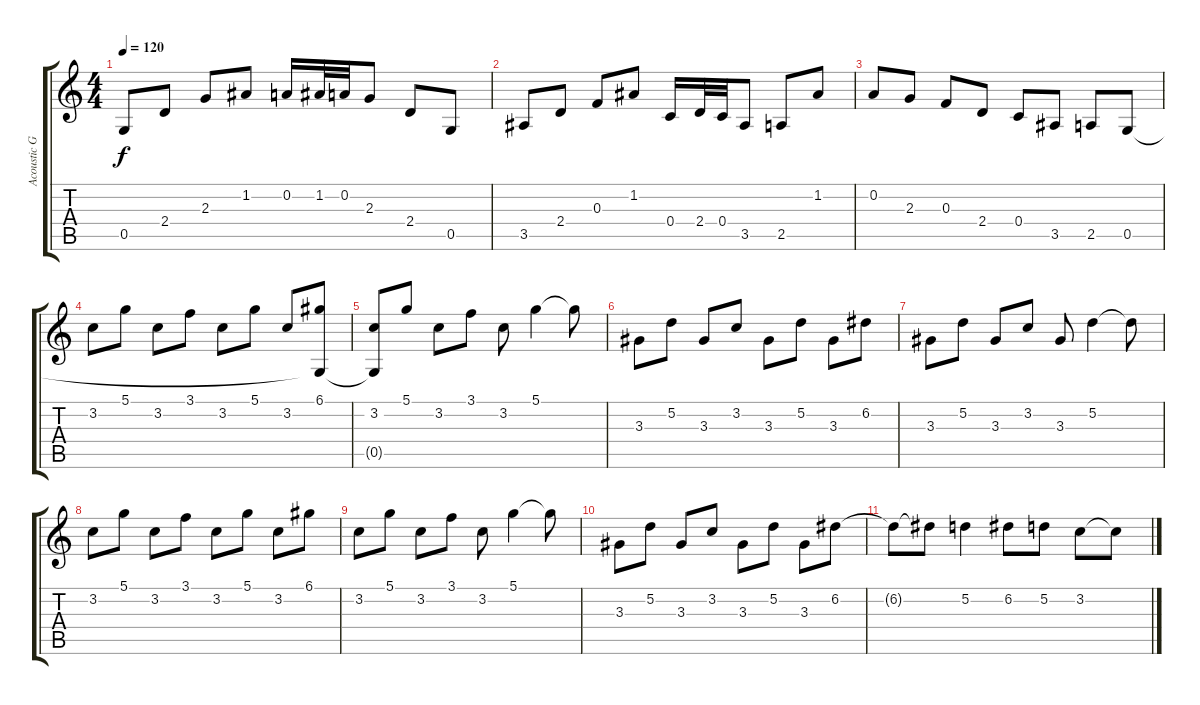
\track ("Acoustic Guitar" "Acoustic G") {instrument acousticguitarsteel}
\staff {score tabs}
\tuning (D4 A3 F3 C3 G2 D2) {hide}
\ts (4 4)
\tempo 120
\clef g2
\ks c
0.5.8{dy f} 2.4.8 2.3.8 1.2.8 0.2.16 1.2.32 0.2.32 2.3.8 2.4.8 0.5.8 |
3.5.8 2.4.8 0.3.8 1.2.8 0.4.16 2.4.32 0.4.32 3.5.8 2.5.8 1.2.8 |
0.2.8 2.3.8 0.3.8 2.4.8 0.4.8 3.5.8 2.5.8 0.5.8 |
3.2.8 5.1.8 3.2.8 3.1.8 3.2.8 5.1.8 3.2.8 (6.1 0.5{t}).8 |
(3.2 0.5{t}).8 5.1.8 3.2.8 3.1.8 3.2.8 5.1.4 5.1{t}.8 |
3.3.8 5.2.8 3.3.8 3.2.8 3.3.8 5.2.8 3.3.8 6.2.8 |
3.3.8 5.2.8 3.3.8 3.2.8 3.3.8 5.2.4 5.2{t}.8 |
3.2.8 5.1.8 3.2.8 3.1.8 3.2.8 5.1.8 3.2.8 6.1.8 |
3.2.8 5.1.8 3.2.8 3.1.8 3.2.8 5.1.4 5.1{t}.8 |
3.3.8 5.2.8 3.3.8 3.2.8 3.3.8 5.2.8 3.3.8 6.2.8 |
6.2{t}.8 6.2{t}.8 5.2.4 6.2.8 5.2.8 3.2.8 3.2{t}.8
